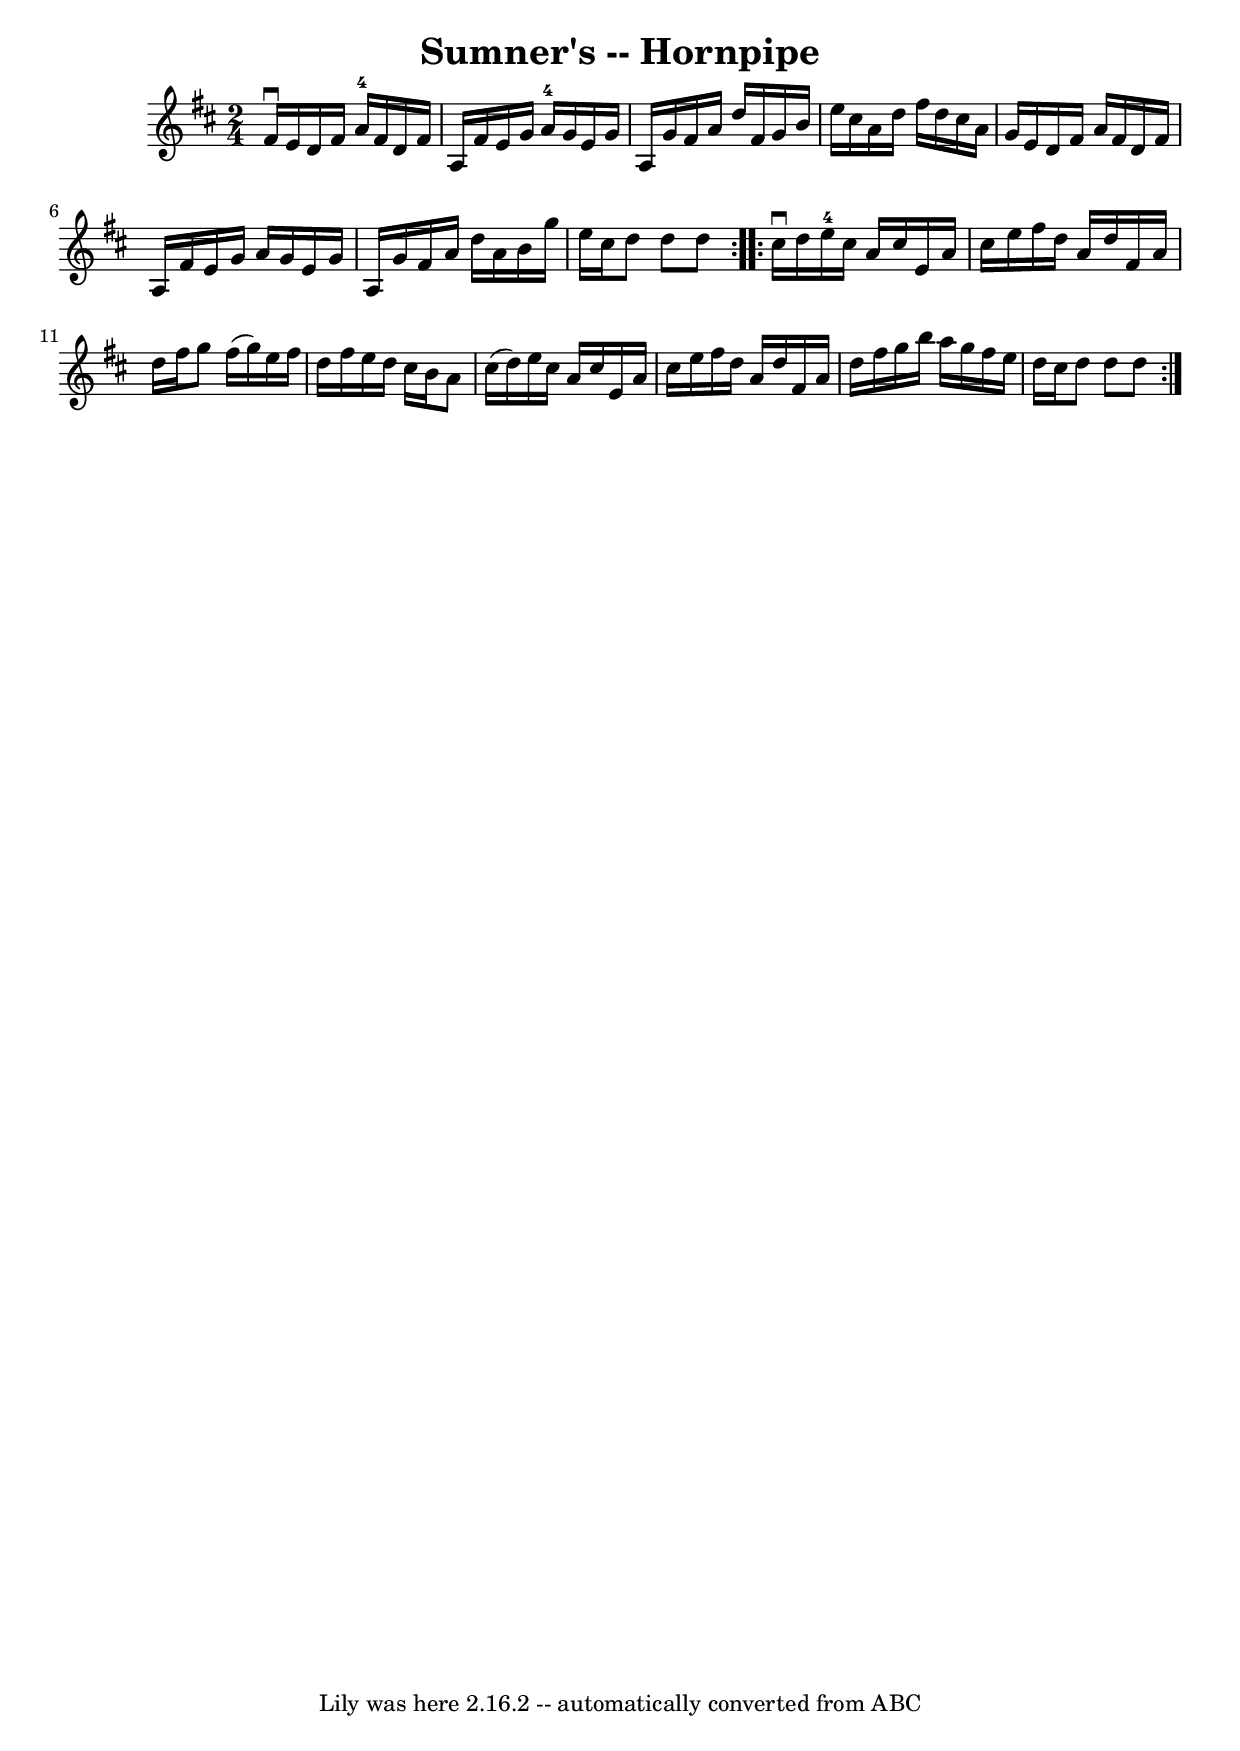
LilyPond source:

\version "2.7.40"
\include "Mammoth.ily"
\header {
	%% book = "Cole's 1000 Fiddle Tunes"
	crossRefNumber = "1"
	footnotes = ""
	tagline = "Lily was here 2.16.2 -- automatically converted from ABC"
	title = "Sumner's -- Hornpipe"
}
voicedefault =  {
\set Score.defaultBarType = "empty"

\repeat volta 2 {
\time 2/4 \key d \major fis'16^\downbow e'16  |
 d'16 fis'16    
a'16-4 fis'16 d'16 fis'16 a16 fis'16  |
 e'16 g'16  
 a'16-4 g'16 e'16 g'16 a16 g'16  |
 fis'16 a'16    
d''16 fis'16 g'16 b'16 e''16 cis''16  |
 a'16 d''16   
 fis''16 d''16 cis''16 a'16 g'16 e'16  |
 d'16    
fis'16 a'16 fis'16 d'16 fis'16 a16 fis'16  |
 e'16    
g'16 a'16 g'16 e'16 g'16 a16 g'16  |
 fis'16 a'16  
 d''16 a'16 b'16 g''16 e''16 cis''16  |
 d''8 d''8   
 d''8  }     \repeat volta 2 { cis''16^\downbow d''16  |
 e''16 
-4 cis''16 a'16 cis''16 e'16 a'16 cis''16 e''16  |
 
 fis''16 d''16 a'16 d''16 fis'16 a'16 d''16 fis''16  
|
 g''8 fis''16 (g''16) e''16 fis''16 d''16 fis''16 
 |
 e''16 d''16 cis''16 b'16 a'8 cis''16 (d''16) 
|
 e''16 cis''16 a'16 cis''16 e'16 a'16 cis''16    
e''16  |
 fis''16 d''16 a'16 d''16 fis'16 a'16 d''16  
 fis''16  |
 g''16 b''16 a''16 g''16 fis''16 e''16    
d''16 cis''16  |
 d''8 d''8 d''8  }   
}

\score{
    <<

	\context Staff="default"
	{
	    \voicedefault 
	}

    >>
	\layout {
	}
	\midi {}
}
